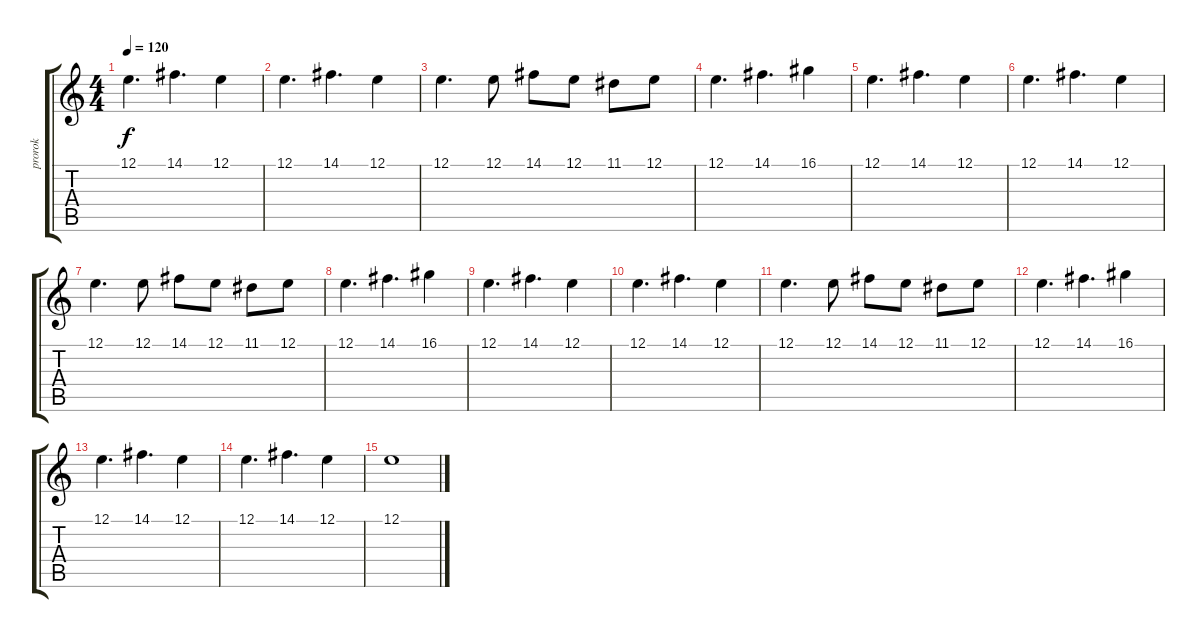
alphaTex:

\track ("prorok" "prorok") {instrument fx5brightness}
\staff {score tabs}
\tuning (E4 B3 G3 D3 A2 E2) {hide}
\ts (4 4)
\tempo 120
\clef g2
\ks c
12.1.4{d dy f} 14.1.4{d} 12.1.4 |
12.1.4{d} 14.1.4{d} 12.1.4 |
12.1.4{d} 12.1.8 14.1.8 12.1.8 11.1.8 12.1.8 |
12.1.4{d} 14.1.4{d} 16.1.4 |
12.1.4{d} 14.1.4{d} 12.1.4 |
12.1.4{d} 14.1.4{d} 12.1.4 |
12.1.4{d} 12.1.8 14.1.8 12.1.8 11.1.8 12.1.8 |
12.1.4{d} 14.1.4{d} 16.1.4 |
12.1.4{d} 14.1.4{d} 12.1.4 |
12.1.4{d} 14.1.4{d} 12.1.4 |
12.1.4{d} 12.1.8 14.1.8 12.1.8 11.1.8 12.1.8 |
12.1.4{d} 14.1.4{d} 16.1.4 |
12.1.4{d} 14.1.4{d} 12.1.4 |
12.1.4{d} 14.1.4{d} 12.1.4 |
12.1.1
